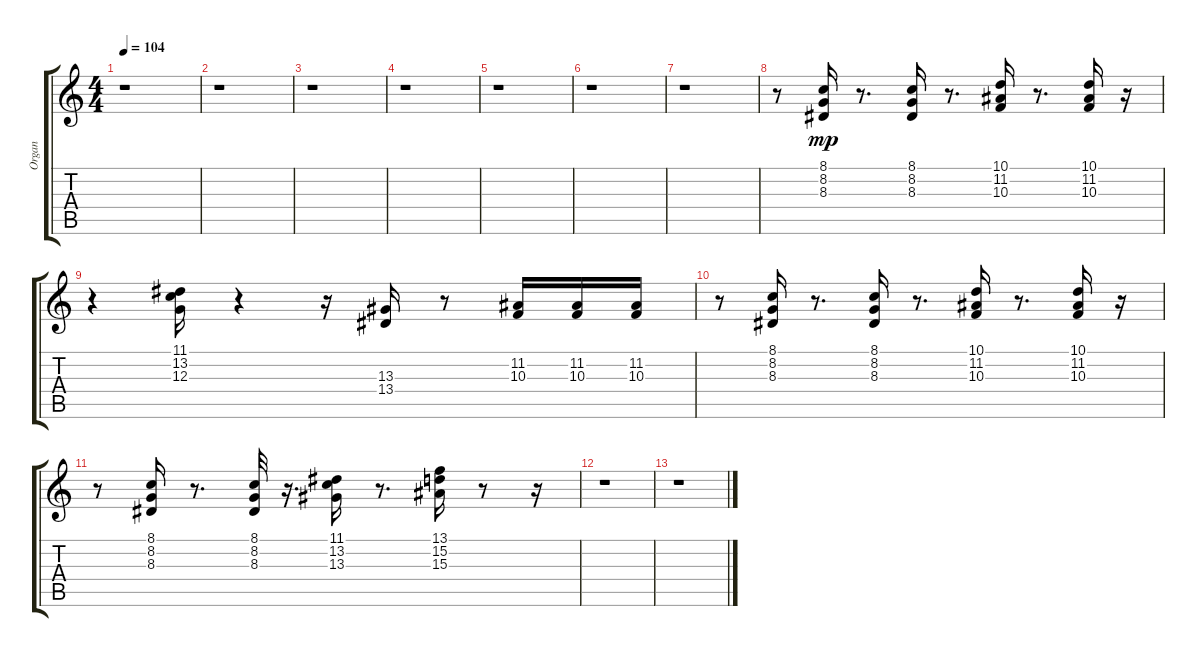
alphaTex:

\track ("Organ               " "Organ     ") {instrument drawbarorgan}
\staff {score tabs}
\tuning (E4 B3 G3 D3 A2 E2) {hide}
\ts (4 4)
\tempo 104
\clef g2
\ks c
r.1{dy mp} |
r.1 |
r.1 |
r.1 |
r.1 |
r.1 |
r.1 |
r.8 (8.1 8.2 8.3).16 r.8{d} (8.1 8.2 8.3).16 r.8{d} (10.1 11.2 10.3).16 r.8{d} (10.1 11.2 10.3).16 r.16 |
r.4 (11.1 13.2 12.3).16 r.4 r.16 (13.3 13.4).16 r.8 (11.2 10.3).16 (11.2 10.3).16 (11.2 10.3).16 |
r.8 (8.1 8.2 8.3).16 r.8{d} (8.1 8.2 8.3).16 r.8{d} (10.1 11.2 10.3).16 r.8{d} (10.1 11.2 10.3).16 r.16 |
r.8 (8.1 8.2 8.3).16 r.8{d} (8.1 8.2 8.3).32 r.16{d} (11.1 13.2 13.3).16 r.8{d} (13.1 15.2 15.3).16 r.8 r.16 |
r.1 |
r.1
